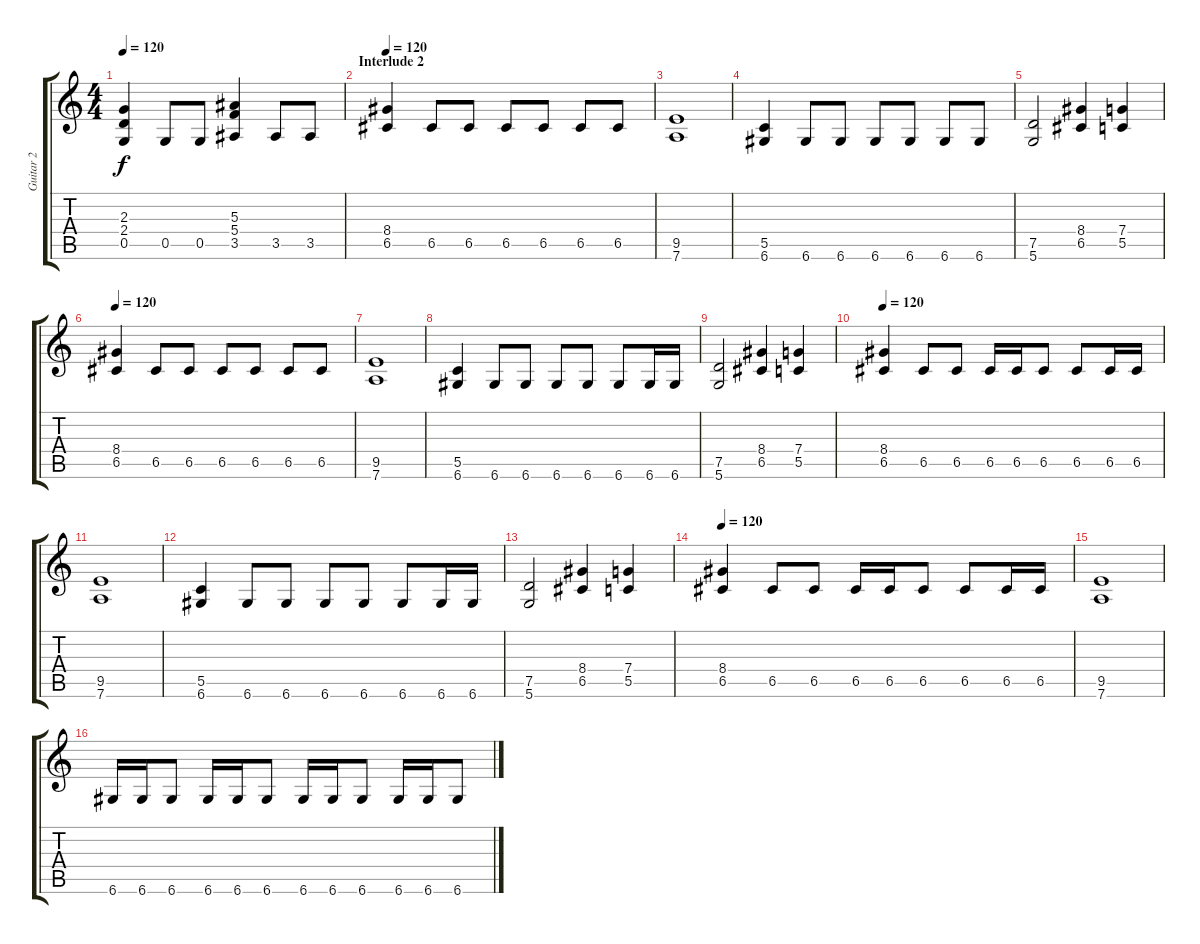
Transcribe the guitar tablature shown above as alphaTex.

\track ("Guitar 2" "Guitar 2") {instrument distortionguitar}
\staff {score tabs}
\tuning (D4 A3 F3 C3 G2 D2) {hide}
\ts (4 4)
\tempo 120
\clef g2
\ks c
(2.3 2.4 0.5).4{dy f} 0.5.8 0.5.8 (5.3 5.4 3.5).4 3.5.8 3.5.8 |
\section ("" "Interlude 2")
\tempo 120
(8.4 6.5).4 6.5.8 6.5.8 6.5.8 6.5.8 6.5.8 6.5.8 |
(9.5 7.6).1 |
(5.5 6.6).4 6.6.8 6.6.8 6.6.8 6.6.8 6.6.8 6.6.8 |
(7.5 5.6).2 (8.4 6.5).4 (7.4 5.5).4 |
\tempo 120
(8.4 6.5).4 6.5.8 6.5.8 6.5.8 6.5.8 6.5.8 6.5.8 |
(9.5 7.6).1 |
(5.5 6.6).4 6.6.8 6.6.8 6.6.8 6.6.8 6.6.8 6.6.16 6.6.16 |
(7.5 5.6).2 (8.4 6.5).4 (7.4 5.5).4 |
\tempo 120
(8.4 6.5).4 6.5.8 6.5.8 6.5.16 6.5.16 6.5.8 6.5.8 6.5.16 6.5.16 |
(9.5 7.6).1 |
(5.5 6.6).4 6.6.8 6.6.8 6.6.8 6.6.8 6.6.8 6.6.16 6.6.16 |
(7.5 5.6).2 (8.4 6.5).4 (7.4 5.5).4 |
\tempo 120
(8.4 6.5).4 6.5.8 6.5.8 6.5.16 6.5.16 6.5.8 6.5.8 6.5.16 6.5.16 |
(9.5 7.6).1 |
6.6.16 6.6.16 6.6.8 6.6.16 6.6.16 6.6.8 6.6.16 6.6.16 6.6.8 6.6.16 6.6.16 6.6.8
